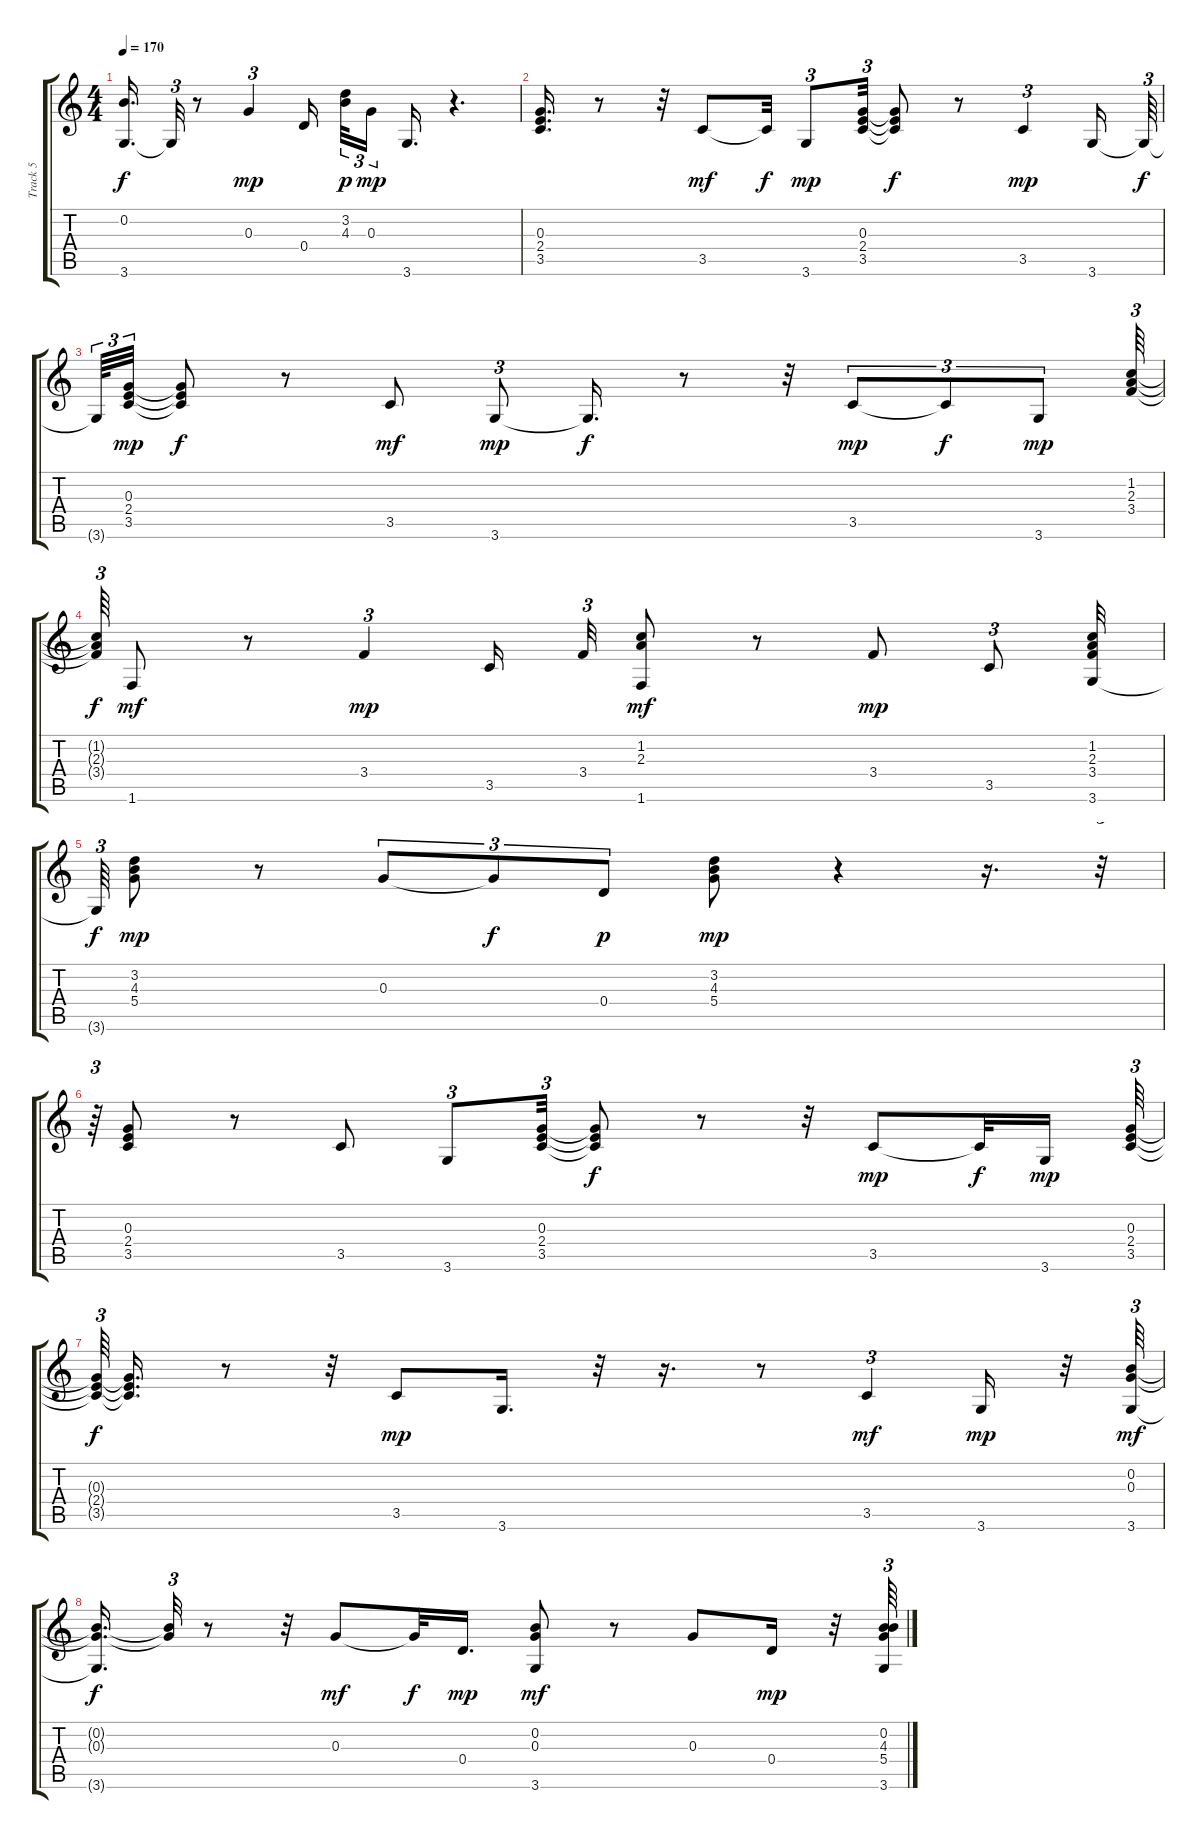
\track ("Track 5" "Track 5") {instrument acousticguitarnylon}
\staff {score tabs}
\tuning (E4 B3 G3 D3 A2 E2) {hide}
\ts (4 4)
\tempo 170
\clef g2
\ks c
(0.2{t} 3.6{t}).16{d dy f} 3.6{t}.32{tu (3 2)} r.8 0.3.4{tu (3 2) dy mp} 0.4.16 (3.2 4.3).32{tu (3 2) dy p} 0.3.16{tu (3 2) dy mp} 3.6.16{d} r.4{d} |
(0.3 2.4 3.5).16{d} r.8 r.32 3.5.8{dy mf} 3.5{t}.32{dy f} 3.6.8{tu (3 2) dy mp} (0.3 2.4 3.5).32{tu (3 2)} (0.3{t} 2.4{t} 3.5{t}).8{dy f} r.8 3.5.4{tu (3 2) dy mp} 3.6.16 3.6{t}.64{tu (3 2) dy f} |
3.6{t}.64{tu (3 2)} (0.3 2.4 3.5).32{tu (3 2) dy mp} (0.3{t} 2.4{t} 3.5{t}).8{dy f} r.8 3.5.8{dy mf} 3.6.8{tu (3 2) dy mp} 3.6{t}.16{d dy f} r.8 r.32 3.5.8{tu (3 2) dy mp} 3.5{t}.8{tu (3 2) dy f} 3.6.8{tu (3 2) dy mp} (1.2 2.3 3.4).64{tu (3 2)} |
(1.2{t} 2.3{t} 3.4{t}).64{tu (3 2) dy f} 1.6.8{dy mf} r.8 3.4.4{tu (3 2) dy mp} 3.5.16 3.4.32{tu (3 2)} (1.2 2.3 1.6).8{dy mf} r.8 3.4.8{dy mp} 3.5.8{tu (3 2)} (1.2 2.3 3.4 3.6).32 |
3.6{t}.64{tu (3 2) dy f} (3.2 4.3 5.4).8{dy mp} r.8 0.3.8{tu (3 2)} 0.3{t}.8{tu (3 2) dy f} 0.4.8{tu (3 2) dy p} (3.2 4.3 5.4).8{dy mp} r.4 r.16{d} r.32{tu (3 2)} |
r.64{tu (3 2)} (0.3 2.4 3.5).8 r.8 3.5.8 3.6.8{tu (3 2)} (0.3 2.4 3.5).32{tu (3 2)} (0.3{t} 2.4{t} 3.5{t}).8{dy f} r.8 r.32 3.5.8{dy mp} 3.5{t}.32{dy f} 3.6.16{dy mp} (0.3 2.4 3.5).64{tu (3 2)} |
(0.3{t} 2.4{t} 3.5{t}).64{tu (3 2) dy f} (0.3{t} 2.4{t} 3.5{t}).16{d} r.8 r.32 3.5.8{dy mp} 3.6.16{d} r.32 r.16{d} r.8 3.5.4{tu (3 2) dy mf} 3.6.16{dy mp} r.32 (0.2 0.3 3.6).64{tu (3 2) dy mf} |
(0.2{t} 0.3{t} 3.6{t}).16{d dy f} (0.2{t} 0.3{t}).32{tu (3 2)} r.8 r.32 0.3.8{dy mf} 0.3{t}.32{dy f} 0.4.16{d dy mp} (0.2 0.3 3.6).8{dy mf} r.8 0.3.8 0.4.16{dy mp} r.32 (0.2 4.3 5.4 3.6).64{tu (3 2)}
